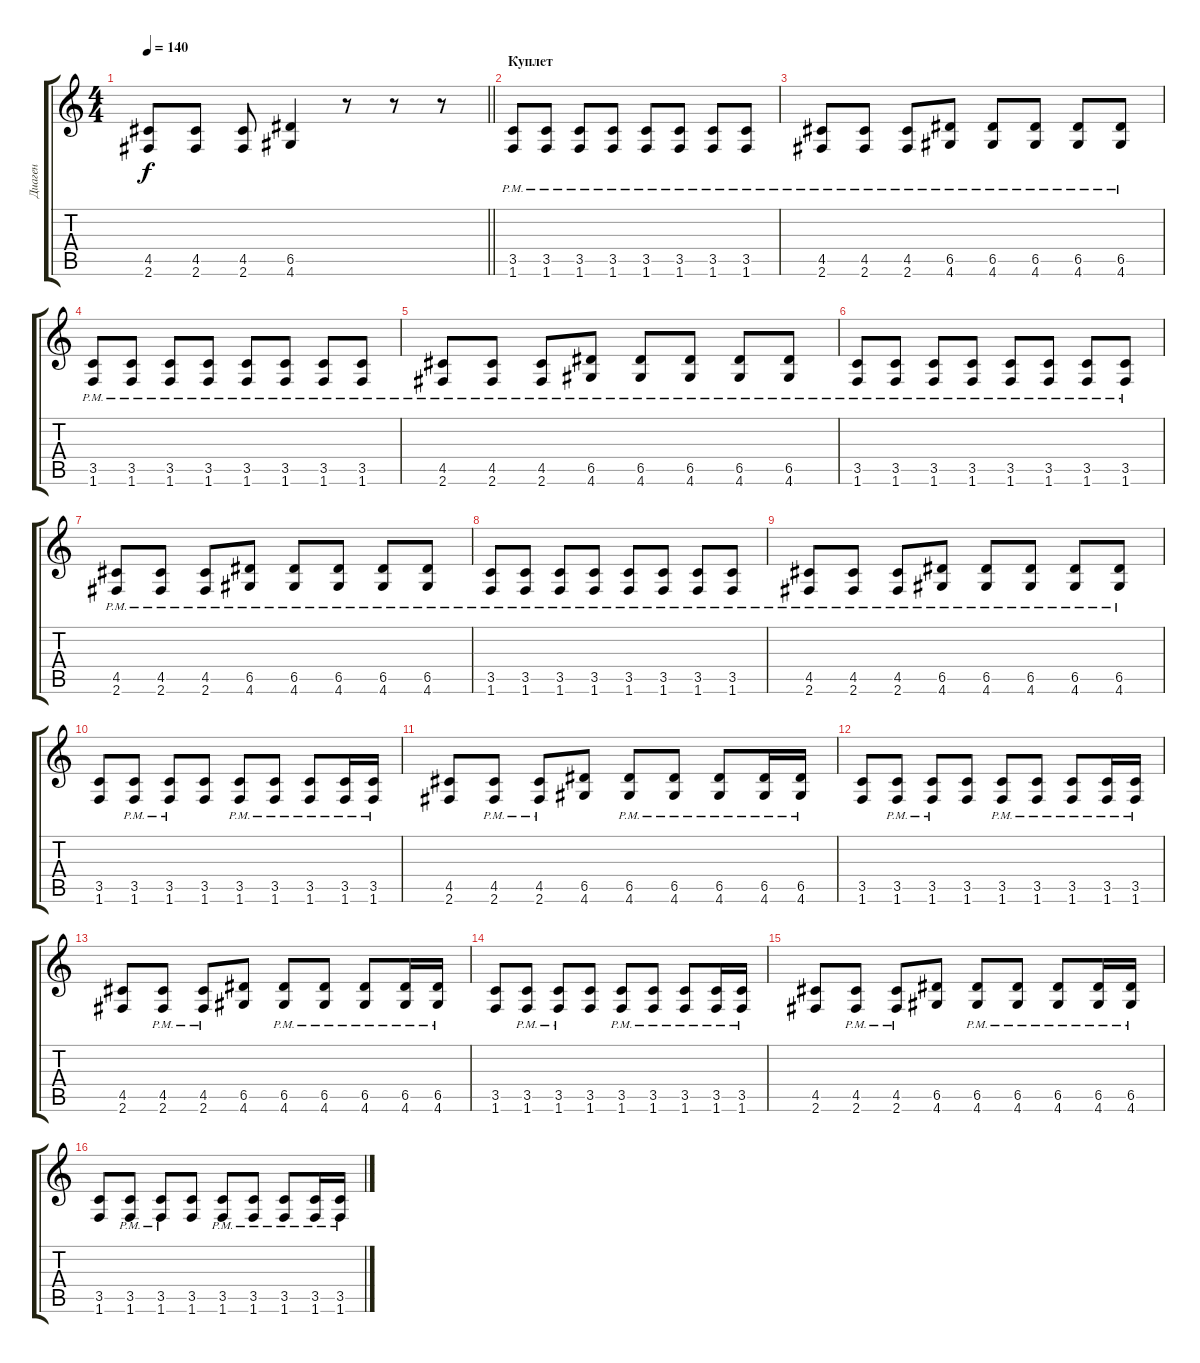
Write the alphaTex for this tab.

\track ("Диаген" "Диаген") {instrument overdrivenguitar}
\staff {score tabs}
\tuning (E4 B3 G3 D3 A2 E2) {hide}
\ts (4 4)
\tempo 140
\clef g2
\barLineRight lightlight
\ks c
(4.5 2.6).8{dy f} (4.5 2.6).8 (4.5 2.6).8 (6.5 4.6).4 r.8 r.8 r.8 |
\section ("" "Куплет")
(3.5{pm} 1.6{pm}).8 (3.5{pm} 1.6{pm}).8 (3.5{pm} 1.6{pm}).8 (3.5{pm} 1.6{pm}).8 (3.5{pm} 1.6{pm}).8 (3.5{pm} 1.6{pm}).8 (3.5{pm} 1.6{pm}).8 (3.5{pm} 1.6{pm}).8 |
(4.5{pm} 2.6{pm}).8 (4.5{pm} 2.6{pm}).8 (4.5{pm} 2.6{pm}).8 (6.5{pm} 4.6{pm}).8 (6.5{pm} 4.6{pm}).8 (6.5{pm} 4.6{pm}).8 (6.5{pm} 4.6{pm}).8 (6.5{pm} 4.6{pm}).8 |
(3.5{pm} 1.6{pm}).8 (3.5{pm} 1.6{pm}).8 (3.5{pm} 1.6{pm}).8 (3.5{pm} 1.6{pm}).8 (3.5{pm} 1.6{pm}).8 (3.5{pm} 1.6{pm}).8 (3.5{pm} 1.6{pm}).8 (3.5{pm} 1.6{pm}).8 |
(4.5{pm} 2.6{pm}).8 (4.5{pm} 2.6{pm}).8 (4.5{pm} 2.6{pm}).8 (6.5{pm} 4.6{pm}).8 (6.5{pm} 4.6{pm}).8 (6.5{pm} 4.6{pm}).8 (6.5{pm} 4.6{pm}).8 (6.5{pm} 4.6{pm}).8 |
(3.5{pm} 1.6{pm}).8 (3.5{pm} 1.6{pm}).8 (3.5{pm} 1.6{pm}).8 (3.5{pm} 1.6{pm}).8 (3.5{pm} 1.6{pm}).8 (3.5{pm} 1.6{pm}).8 (3.5{pm} 1.6{pm}).8 (3.5{pm} 1.6{pm}).8 |
(4.5{pm} 2.6{pm}).8 (4.5{pm} 2.6{pm}).8 (4.5{pm} 2.6{pm}).8 (6.5{pm} 4.6{pm}).8 (6.5{pm} 4.6{pm}).8 (6.5{pm} 4.6{pm}).8 (6.5{pm} 4.6{pm}).8 (6.5{pm} 4.6{pm}).8 |
(3.5{pm} 1.6{pm}).8 (3.5{pm} 1.6{pm}).8 (3.5{pm} 1.6{pm}).8 (3.5{pm} 1.6{pm}).8 (3.5{pm} 1.6{pm}).8 (3.5{pm} 1.6{pm}).8 (3.5{pm} 1.6{pm}).8 (3.5{pm} 1.6{pm}).8 |
(4.5{pm} 2.6{pm}).8 (4.5{pm} 2.6{pm}).8 (4.5{pm} 2.6{pm}).8 (6.5{pm} 4.6{pm}).8 (6.5{pm} 4.6{pm}).8 (6.5{pm} 4.6{pm}).8 (6.5{pm} 4.6{pm}).8 (6.5{pm} 4.6{pm}).8 |
(3.5 1.6).8 (3.5{pm} 1.6{pm}).8 (3.5{pm} 1.6{pm}).8 (3.5 1.6).8 (3.5{pm} 1.6{pm}).8 (3.5{pm} 1.6{pm}).8 (3.5{pm} 1.6{pm}).8 (3.5{pm} 1.6{pm}).16 (3.5{pm} 1.6{pm}).16 |
(4.5 2.6).8 (4.5{pm} 2.6{pm}).8 (4.5{pm} 2.6{pm}).8 (6.5 4.6).8 (6.5{pm} 4.6{pm}).8 (6.5{pm} 4.6{pm}).8 (6.5{pm} 4.6{pm}).8 (6.5{pm} 4.6{pm}).16 (6.5{pm} 4.6{pm}).16 |
(3.5 1.6).8 (3.5{pm} 1.6{pm}).8 (3.5{pm} 1.6{pm}).8 (3.5 1.6).8 (3.5{pm} 1.6{pm}).8 (3.5{pm} 1.6{pm}).8 (3.5{pm} 1.6{pm}).8 (3.5{pm} 1.6{pm}).16 (3.5{pm} 1.6{pm}).16 |
(4.5 2.6).8 (4.5{pm} 2.6{pm}).8 (4.5{pm} 2.6{pm}).8 (6.5 4.6).8 (6.5{pm} 4.6{pm}).8 (6.5{pm} 4.6{pm}).8 (6.5{pm} 4.6{pm}).8 (6.5{pm} 4.6{pm}).16 (6.5{pm} 4.6{pm}).16 |
(3.5 1.6).8 (3.5{pm} 1.6{pm}).8 (3.5{pm} 1.6{pm}).8 (3.5 1.6).8 (3.5{pm} 1.6{pm}).8 (3.5{pm} 1.6{pm}).8 (3.5{pm} 1.6{pm}).8 (3.5{pm} 1.6{pm}).16 (3.5{pm} 1.6{pm}).16 |
(4.5 2.6).8 (4.5{pm} 2.6{pm}).8 (4.5{pm} 2.6{pm}).8 (6.5 4.6).8 (6.5{pm} 4.6{pm}).8 (6.5{pm} 4.6{pm}).8 (6.5{pm} 4.6{pm}).8 (6.5{pm} 4.6{pm}).16 (6.5{pm} 4.6{pm}).16 |
(3.5 1.6).8 (3.5{pm} 1.6{pm}).8 (3.5{pm} 1.6{pm}).8 (3.5 1.6).8 (3.5{pm} 1.6{pm}).8 (3.5{pm} 1.6{pm}).8 (3.5{pm} 1.6{pm}).8 (3.5{pm} 1.6{pm}).16 (3.5{pm} 1.6{pm}).16
